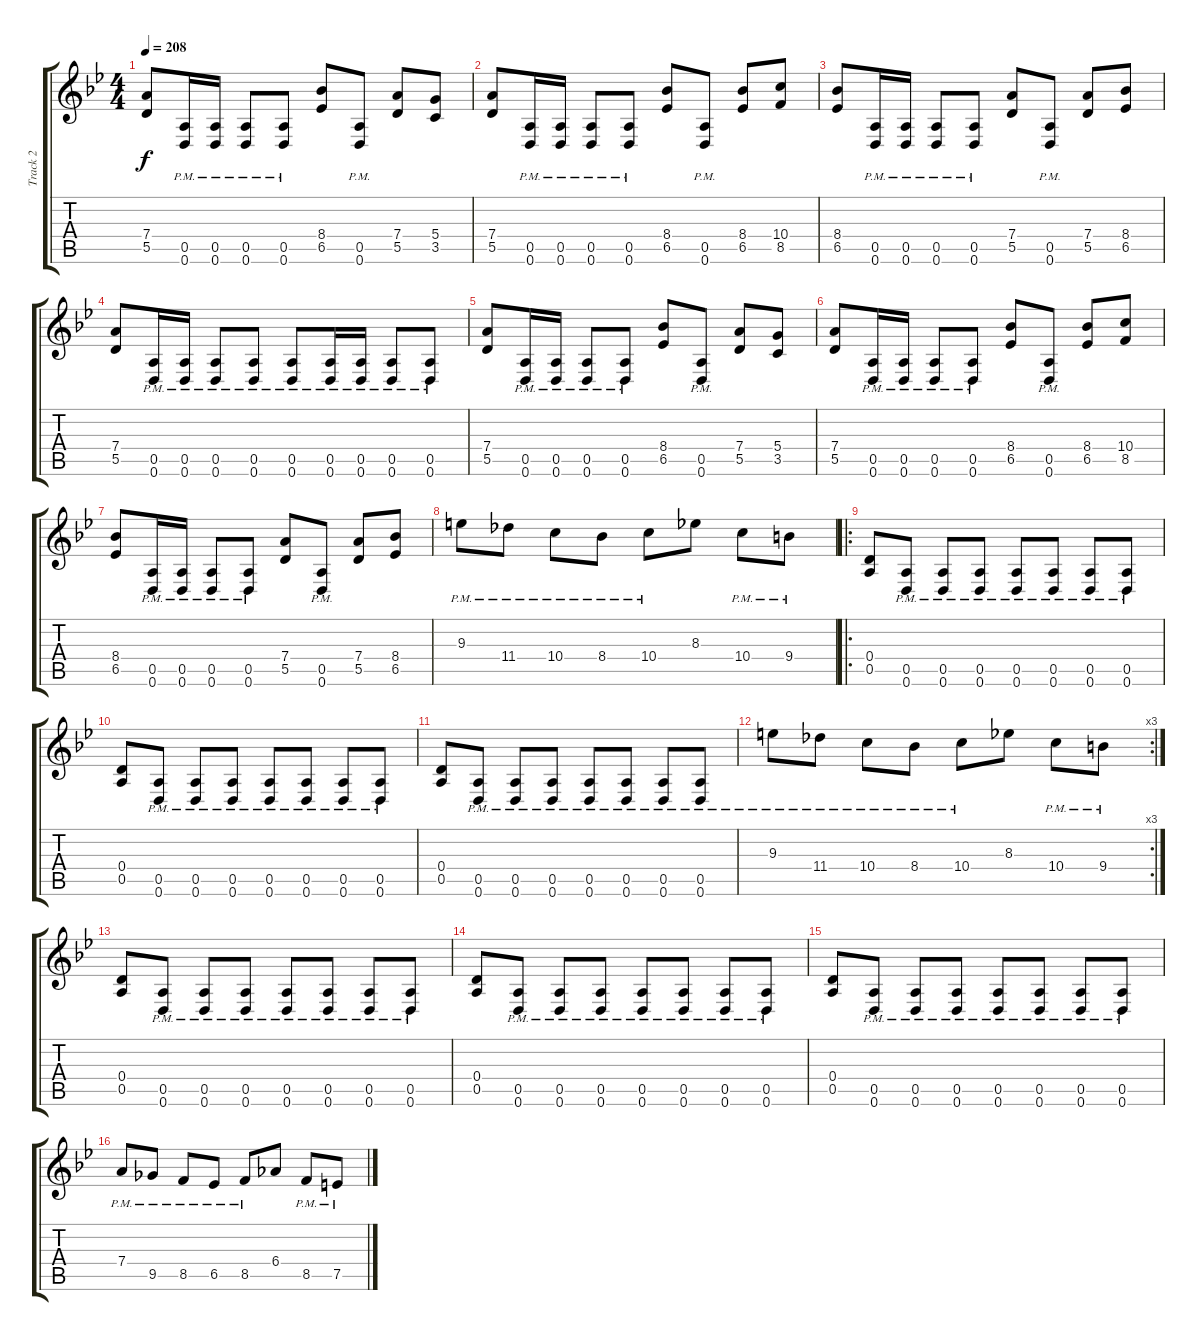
\track ("Track 2" "Track 2") {instrument distortionguitar}
\staff {score tabs}
\tuning (E4 B3 G3 D3 A2 D2) {hide}
\ts (4 4)
\tempo 208
\clef g2
\ks bb
(7.4 5.5).8{dy f} (0.5{pm} 0.6{pm}).16 (0.5{pm} 0.6{pm}).16 (0.5{pm} 0.6{pm}).8 (0.5{pm} 0.6{pm}).8 (8.4 6.5).8 (0.5{pm} 0.6{pm}).8 (7.4 5.5).8 (5.4 3.5).8 |
(7.4 5.5).8 (0.5{pm} 0.6{pm}).16 (0.5{pm} 0.6{pm}).16 (0.5{pm} 0.6{pm}).8 (0.5{pm} 0.6{pm}).8 (8.4 6.5).8 (0.5{pm} 0.6{pm}).8 (8.4 6.5).8 (10.4 8.5).8 |
(8.4 6.5).8 (0.5{pm} 0.6{pm}).16 (0.5{pm} 0.6{pm}).16 (0.5{pm} 0.6{pm}).8 (0.5{pm} 0.6{pm}).8 (7.4 5.5).8 (0.5{pm} 0.6{pm}).8 (7.4 5.5).8 (8.4 6.5).8 |
(7.4 5.5).8 (0.5{pm} 0.6{pm}).16 (0.5{pm} 0.6{pm}).16 (0.5{pm} 0.6{pm}).8 (0.5{pm} 0.6{pm}).8 (0.5{pm} 0.6{pm}).8 (0.5{pm} 0.6{pm}).16 (0.5{pm} 0.6{pm}).16 (0.5{pm} 0.6{pm}).8 (0.5{pm} 0.6{pm}).8 |
(7.4 5.5).8 (0.5{pm} 0.6{pm}).16 (0.5{pm} 0.6{pm}).16 (0.5{pm} 0.6{pm}).8 (0.5{pm} 0.6{pm}).8 (8.4 6.5).8 (0.5{pm} 0.6{pm}).8 (7.4 5.5).8 (5.4 3.5).8 |
(7.4 5.5).8 (0.5{pm} 0.6{pm}).16 (0.5{pm} 0.6{pm}).16 (0.5{pm} 0.6{pm}).8 (0.5{pm} 0.6{pm}).8 (8.4 6.5).8 (0.5{pm} 0.6{pm}).8 (8.4 6.5).8 (10.4 8.5).8 |
(8.4 6.5).8 (0.5{pm} 0.6{pm}).16 (0.5{pm} 0.6{pm}).16 (0.5{pm} 0.6{pm}).8 (0.5{pm} 0.6{pm}).8 (7.4 5.5).8 (0.5{pm} 0.6{pm}).8 (7.4 5.5).8 (8.4 6.5).8 |
9.3{pm}.8 11.4{pm}.8 10.4{pm}.8 8.4{pm}.8 10.4{pm}.8 8.3.8 10.4{pm}.8 9.4{pm}.8 |
\ro
(0.4 0.5).8 (0.5{pm} 0.6{pm}).8 (0.5{pm} 0.6{pm}).8 (0.5{pm} 0.6{pm}).8 (0.5{pm} 0.6{pm}).8 (0.5{pm} 0.6{pm}).8 (0.5{pm} 0.6{pm}).8 (0.5{pm} 0.6{pm}).8 |
(0.4 0.5).8 (0.5{pm} 0.6{pm}).8 (0.5{pm} 0.6{pm}).8 (0.5{pm} 0.6{pm}).8 (0.5{pm} 0.6{pm}).8 (0.5{pm} 0.6{pm}).8 (0.5{pm} 0.6{pm}).8 (0.5{pm} 0.6{pm}).8 |
(0.4 0.5).8 (0.5{pm} 0.6{pm}).8 (0.5{pm} 0.6{pm}).8 (0.5{pm} 0.6{pm}).8 (0.5{pm} 0.6{pm}).8 (0.5{pm} 0.6{pm}).8 (0.5{pm} 0.6{pm}).8 (0.5{pm} 0.6{pm}).8 |
\rc 3
9.3{pm}.8 11.4{pm}.8 10.4{pm}.8 8.4{pm}.8 10.4{pm}.8 8.3.8 10.4{pm}.8 9.4{pm}.8 |
(0.4 0.5).8 (0.5{pm} 0.6{pm}).8 (0.5{pm} 0.6{pm}).8 (0.5{pm} 0.6{pm}).8 (0.5{pm} 0.6{pm}).8 (0.5{pm} 0.6{pm}).8 (0.5{pm} 0.6{pm}).8 (0.5{pm} 0.6{pm}).8 |
(0.4 0.5).8 (0.5{pm} 0.6{pm}).8 (0.5{pm} 0.6{pm}).8 (0.5{pm} 0.6{pm}).8 (0.5{pm} 0.6{pm}).8 (0.5{pm} 0.6{pm}).8 (0.5{pm} 0.6{pm}).8 (0.5{pm} 0.6{pm}).8 |
(0.4 0.5).8 (0.5{pm} 0.6{pm}).8 (0.5{pm} 0.6{pm}).8 (0.5{pm} 0.6{pm}).8 (0.5{pm} 0.6{pm}).8 (0.5{pm} 0.6{pm}).8 (0.5{pm} 0.6{pm}).8 (0.5{pm} 0.6{pm}).8 |
7.4{pm}.8 9.5{pm}.8 8.5{pm}.8 6.5{pm}.8 8.5{pm}.8 6.4.8 8.5{pm}.8 7.5{pm}.8
